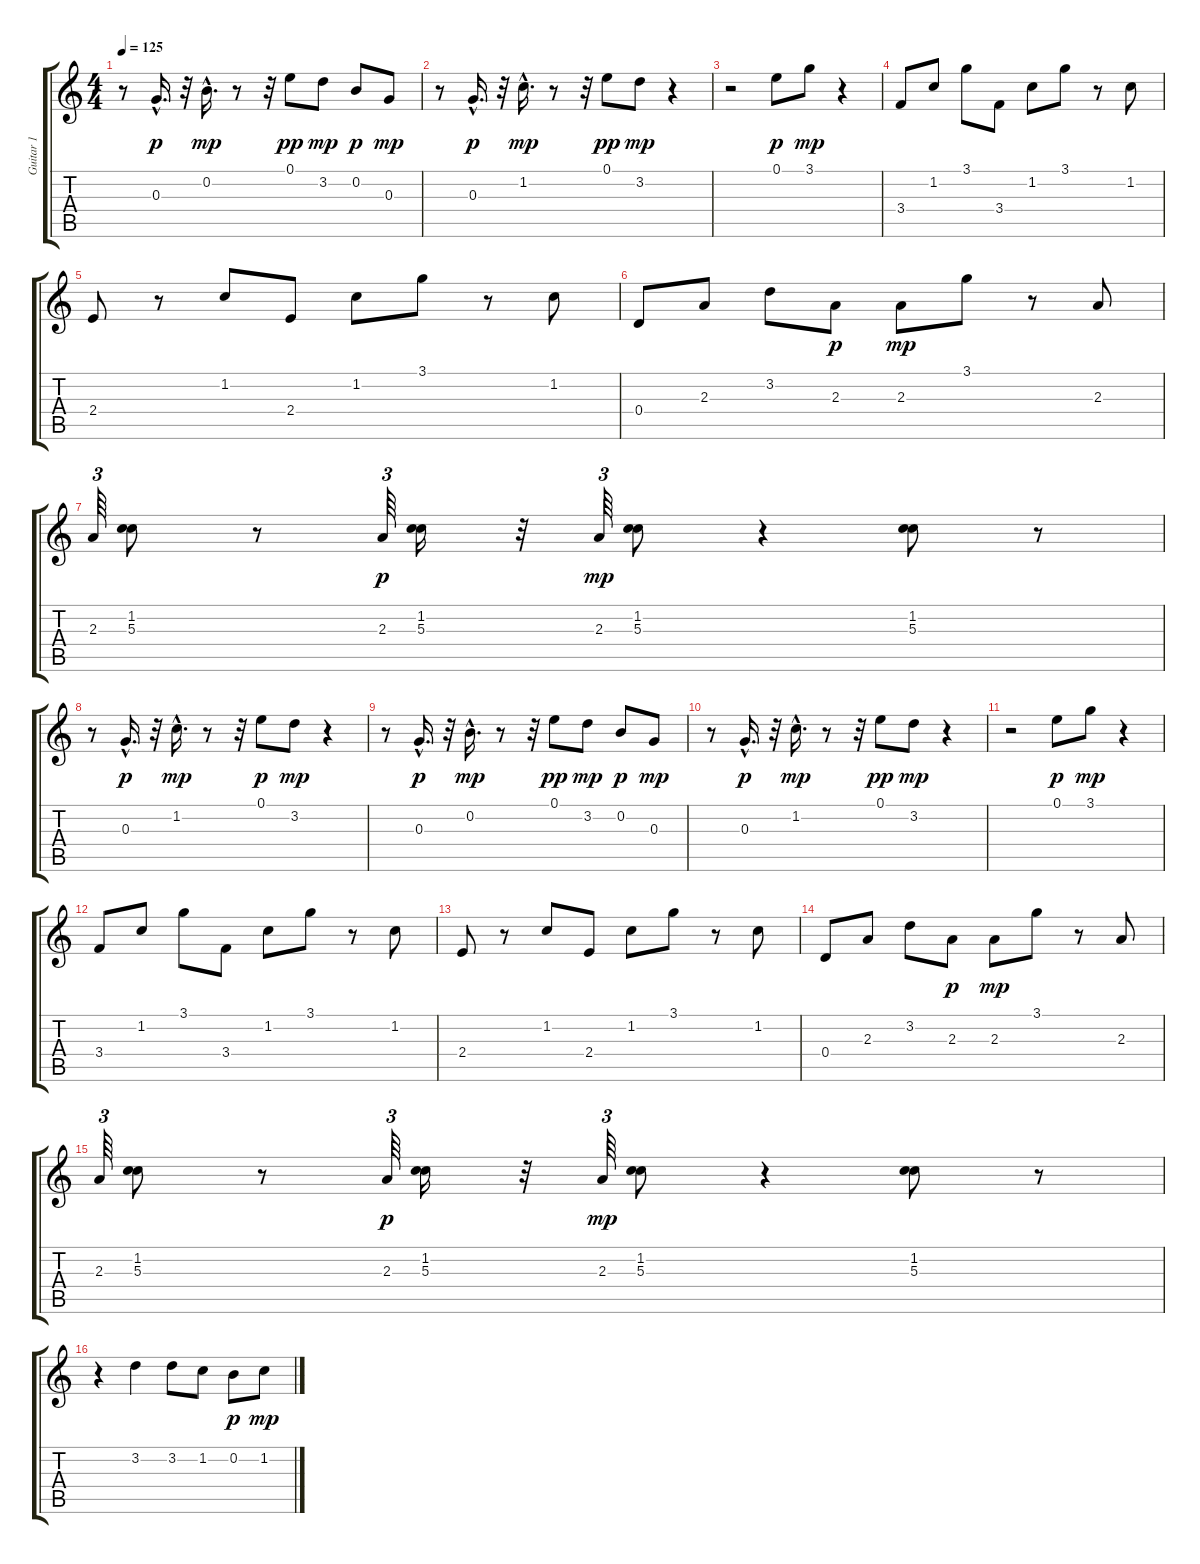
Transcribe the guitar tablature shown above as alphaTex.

\track ("Guitar 1" "Guitar 1") {instrument acousticguitarsteel}
\staff {score tabs}
\tuning (E4 B3 G3 D3 A2 E2) {hide}
\ts (4 4)
\tempo 125
\clef g2
\ks c
r.8{dy mp} 0.3{hac}.16{d dy p} r.32 0.2{hac}.16{d dy mp} r.8 r.32 0.1.8{dy pp} 3.2.8{dy mp} 0.2.8{dy p} 0.3.8{dy mp} |
r.8 0.3{hac}.16{d dy p} r.32 1.2{hac}.16{d dy mp} r.8 r.32 0.1.8{dy pp} 3.2.8{dy mp} r.4 |
r.2 0.1.8{dy p} 3.1.8{dy mp} r.4 |
3.4.8 1.2.8 3.1.8 3.4.8 1.2.8 3.1.8 r.8 1.2.8 |
2.4.8 r.8 1.2.8 2.4.8 1.2.8 3.1.8 r.8 1.2.8 |
0.4.8 2.3.8 3.2.8 2.3.8{dy p} 2.3.8{dy mp} 3.1.8 r.8 2.3.8 |
2.3.64{tu (3 2)} (1.2 5.3).8 r.8 2.3.64{tu (3 2) dy p} (1.2 5.3).16 r.32 2.3.64{tu (3 2) dy mp} (1.2 5.3).8 r.4 (1.2 5.3).8 r.8 |
r.8 0.3{hac}.16{d dy p} r.32 1.2{hac}.16{d dy mp} r.8 r.32 0.1.8{dy p} 3.2.8{dy mp} r.4 |
r.8 0.3{hac}.16{d dy p} r.32 0.2{hac}.16{d dy mp} r.8 r.32 0.1.8{dy pp} 3.2.8{dy mp} 0.2.8{dy p} 0.3.8{dy mp} |
r.8 0.3{hac}.16{d dy p} r.32 1.2{hac}.16{d dy mp} r.8 r.32 0.1.8{dy pp} 3.2.8{dy mp} r.4 |
r.2 0.1.8{dy p} 3.1.8{dy mp} r.4 |
3.4.8 1.2.8 3.1.8 3.4.8 1.2.8 3.1.8 r.8 1.2.8 |
2.4.8 r.8 1.2.8 2.4.8 1.2.8 3.1.8 r.8 1.2.8 |
0.4.8 2.3.8 3.2.8 2.3.8{dy p} 2.3.8{dy mp} 3.1.8 r.8 2.3.8 |
2.3.64{tu (3 2)} (1.2 5.3).8 r.8 2.3.64{tu (3 2) dy p} (1.2 5.3).16 r.32 2.3.64{tu (3 2) dy mp} (1.2 5.3).8 r.4 (1.2 5.3).8 r.8 |
r.4 3.2.4 3.2.8 1.2.8 0.2.8{dy p} 1.2.8{dy mp}
